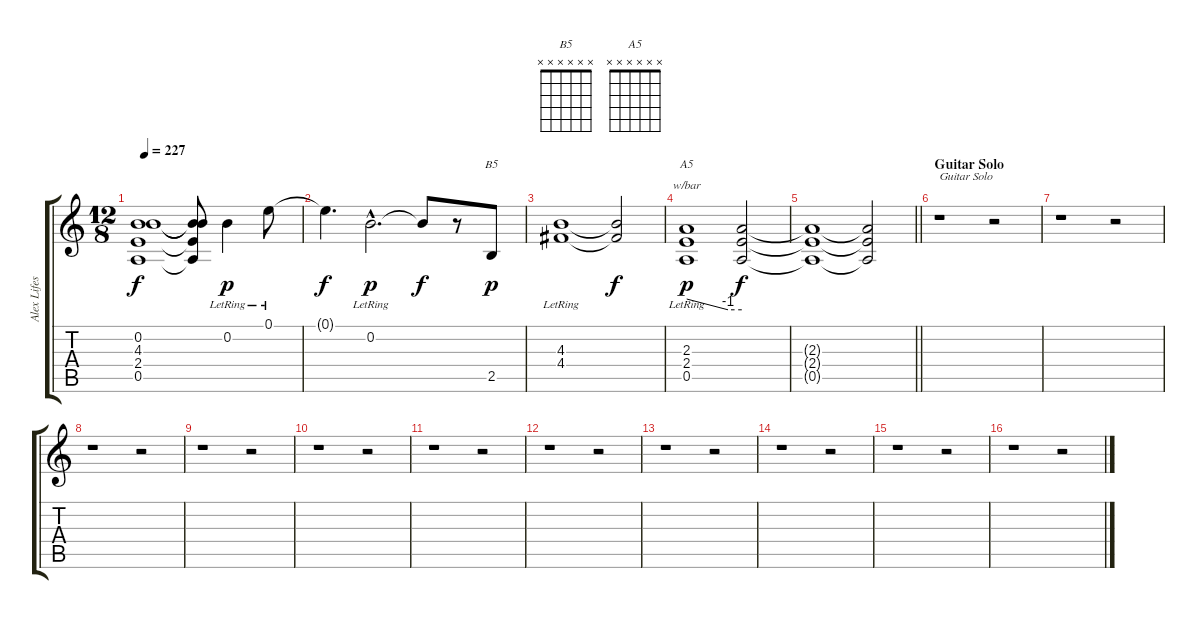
\track ("Alex Lifeson 2" "Alex Lifes") {instrument overdrivenguitar}
\staff {score tabs}
\tuning (E4 B3 G3 D3 A2 E2) {hide}
\chord ("B5" x x x x x x) {firstfret 0}
\chord ("A5" x x x x x x) {firstfret 0}
\ts (12 8)
\tempo 227
\clef g2
\ks c
(0.2{t} 4.3{t} 2.4{t} 0.5{t}).1{dy f} (0.2{t} 4.3{t} 2.4{t} 0.5{t}).8 0.2{lr}.4{dy p} 0.1{lr}.8 |
0.1{t}.4{d dy f} 0.2{hac lr}.2{d dy p} 0.2{t}.8{dy f} r.8 2.5.8{ch "B5" dy p} |
(4.3{lr} 4.4{lr}).1 (4.3{t} 4.4{t}).2{dy f} |
(2.3{lr} 2.4{lr} 0.5).1{tbe (custom default 0 0 45 -4 60 -4) ch "A5" dy p} (2.3{t} 2.4{t} 0.5{t}).2{dy f} |
\barLineRight lightlight
(2.3{t} 2.4{t} 0.5{t}).1 (2.3{t} 2.4{t} 0.5{t}).2 |
\section ("" "Guitar Solo")
r.1{txt "Guitar Solo"} r.2 |
r.1 r.2 |
r.1 r.2 |
r.1 r.2 |
r.1 r.2 |
r.1 r.2 |
r.1 r.2 |
r.1 r.2 |
r.1 r.2 |
r.1 r.2 |
r.1 r.2
